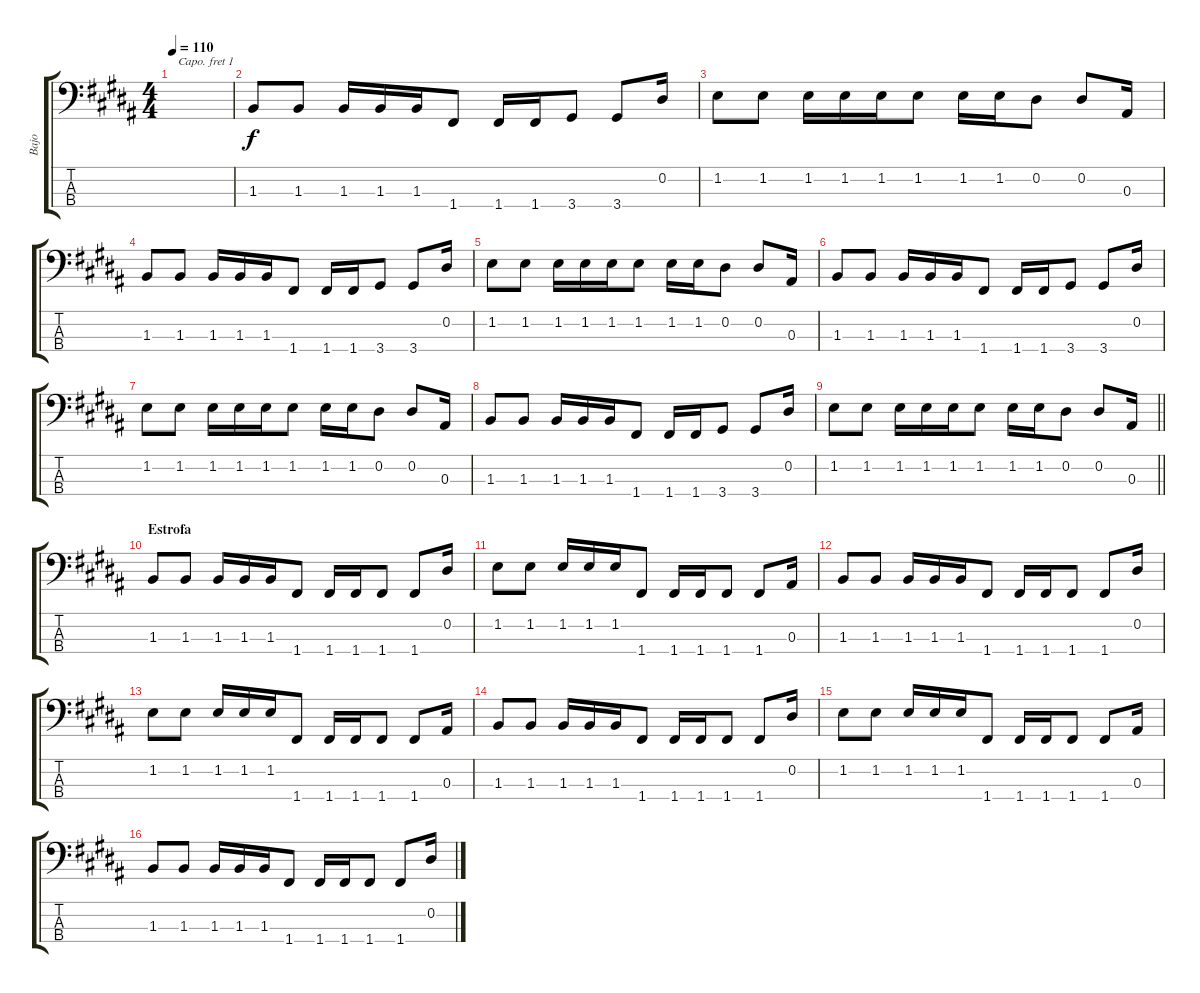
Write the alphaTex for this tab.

\track ("Bajo" "Bajo") {instrument electricbasspick}
\staff {score tabs}
\capo 1
\tuning (G2 D2 A1 E1) {hide}
\ts (4 4)
\tempo 110
\clef f4
\ks b
|
1.3.8 1.3.8 1.3.16 1.3.16 1.3.16 1.4.8 1.4.16 1.4.16 3.4.8 3.4.8 0.2.16 |
1.2.8 1.2.8 1.2.16 1.2.16 1.2.16 1.2.8 1.2.16 1.2.16 0.2.8 0.2.8 0.3.16 |
1.3.8 1.3.8 1.3.16 1.3.16 1.3.16 1.4.8 1.4.16 1.4.16 3.4.8 3.4.8 0.2.16 |
1.2.8 1.2.8 1.2.16 1.2.16 1.2.16 1.2.8 1.2.16 1.2.16 0.2.8 0.2.8 0.3.16 |
1.3.8 1.3.8 1.3.16 1.3.16 1.3.16 1.4.8 1.4.16 1.4.16 3.4.8 3.4.8 0.2.16 |
1.2.8 1.2.8 1.2.16 1.2.16 1.2.16 1.2.8 1.2.16 1.2.16 0.2.8 0.2.8 0.3.16 |
1.3.8 1.3.8 1.3.16 1.3.16 1.3.16 1.4.8 1.4.16 1.4.16 3.4.8 3.4.8 0.2.16 |
\barLineRight lightlight
1.2.8 1.2.8 1.2.16 1.2.16 1.2.16 1.2.8 1.2.16 1.2.16 0.2.8 0.2.8 0.3.16 |
\section ("" "Estrofa")
1.3.8 1.3.8 1.3.16 1.3.16 1.3.16 1.4.8 1.4.16 1.4.16 1.4.8 1.4.8 0.2.16 |
1.2.8 1.2.8 1.2.16 1.2.16 1.2.16 1.4.8 1.4.16 1.4.16 1.4.8 1.4.8 0.3.16 |
1.3.8 1.3.8 1.3.16 1.3.16 1.3.16 1.4.8 1.4.16 1.4.16 1.4.8 1.4.8 0.2.16 |
1.2.8 1.2.8 1.2.16 1.2.16 1.2.16 1.4.8 1.4.16 1.4.16 1.4.8 1.4.8 0.3.16 |
1.3.8 1.3.8 1.3.16 1.3.16 1.3.16 1.4.8 1.4.16 1.4.16 1.4.8 1.4.8 0.2.16 |
1.2.8 1.2.8 1.2.16 1.2.16 1.2.16 1.4.8 1.4.16 1.4.16 1.4.8 1.4.8 0.3.16 |
1.3.8 1.3.8 1.3.16 1.3.16 1.3.16 1.4.8 1.4.16 1.4.16 1.4.8 1.4.8 0.2.16
